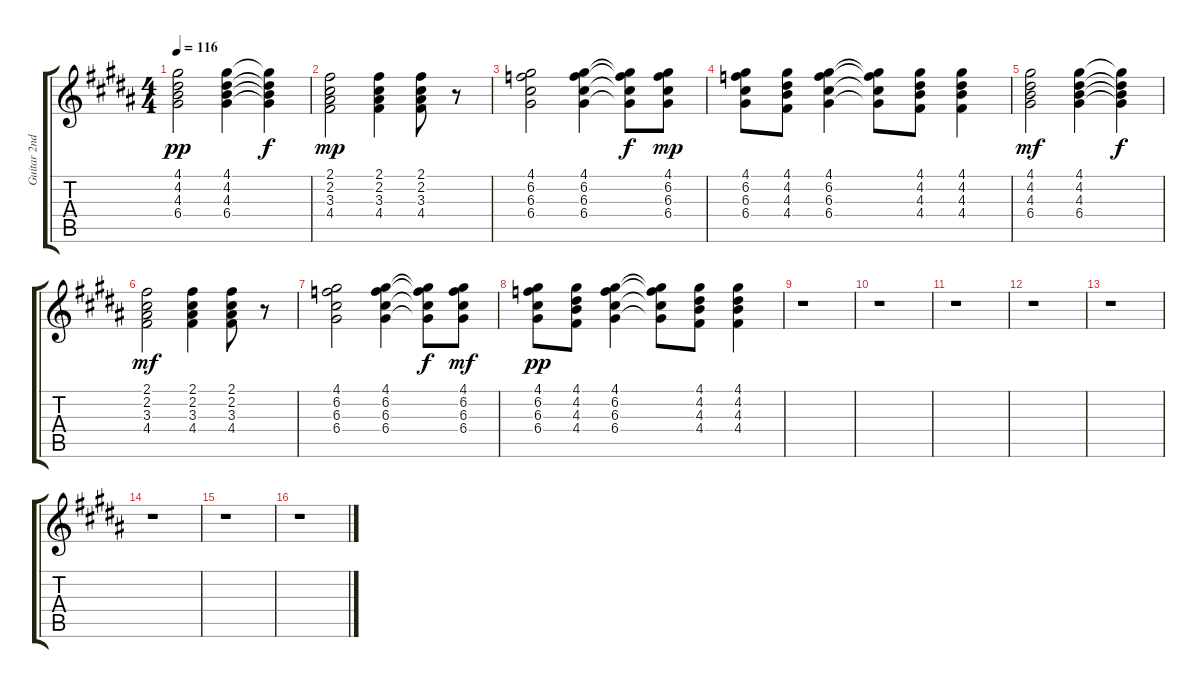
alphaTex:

\track ("Guitar 2nd" "Guitar 2nd") {instrument acousticguitarsteel}
\staff {score tabs}
\tuning (E4 B3 G3 D3 A2 E2) {hide}
\ts (4 4)
\tempo 116
\clef g2
\ks g#minor
(4.1 4.2 4.3 6.4).2{dy pp} (4.1 4.2 4.3 6.4).4 (4.1{t} 4.2{t} 4.3{t} 6.4{t}).4{dy f} |
(2.1 2.2 3.3 4.4).2{dy mp} (2.1 2.2 3.3 4.4).4 (2.1 2.2 3.3 4.4).8 r.8 |
(4.1 6.2 6.3 6.4).2 (4.1 6.2 6.3 6.4).4 (4.1{t} 6.2{t} 6.3{t} 6.4{t}).8{dy f} (4.1 6.2 6.3 6.4).8{dy mp} |
\ks b
(4.1 6.2 6.3 6.4).8 (4.1 4.2 4.3 4.4).8 (4.1 6.2 6.3 6.4).4 (4.1{t} 6.2{t} 6.3{t} 6.4{t}).8 (4.1 4.2 4.3 4.4).8 (4.1 4.2 4.3 4.4).4 |
\ks g#minor
(4.1 4.2 4.3 6.4).2{dy mf} (4.1 4.2 4.3 6.4).4 (4.1{t} 4.2{t} 4.3{t} 6.4{t}).4{dy f} |
(2.1 2.2 3.3 4.4).2{dy mf} (2.1 2.2 3.3 4.4).4 (2.1 2.2 3.3 4.4).8 r.8 |
(4.1 6.2 6.3 6.4).2 (4.1 6.2 6.3 6.4).4 (4.1{t} 6.2{t} 6.3{t} 6.4{t}).8{dy f} (4.1 6.2 6.3 6.4).8{dy mf} |
\ks b
(4.1 6.2 6.3 6.4).8{dy pp} (4.1 4.2 4.3 4.4).8 (4.1 6.2 6.3 6.4).4 (4.1{t} 6.2{t} 6.3{t} 6.4{t}).8 (4.1 4.2 4.3 4.4).8 (4.1 4.2 4.3 4.4).4 |
\ks g#minor
r.1 |
r.1 |
r.1 |
\ks b
r.1 |
\ks g#minor
r.1 |
r.1 |
r.1 |
\ks b
r.1
